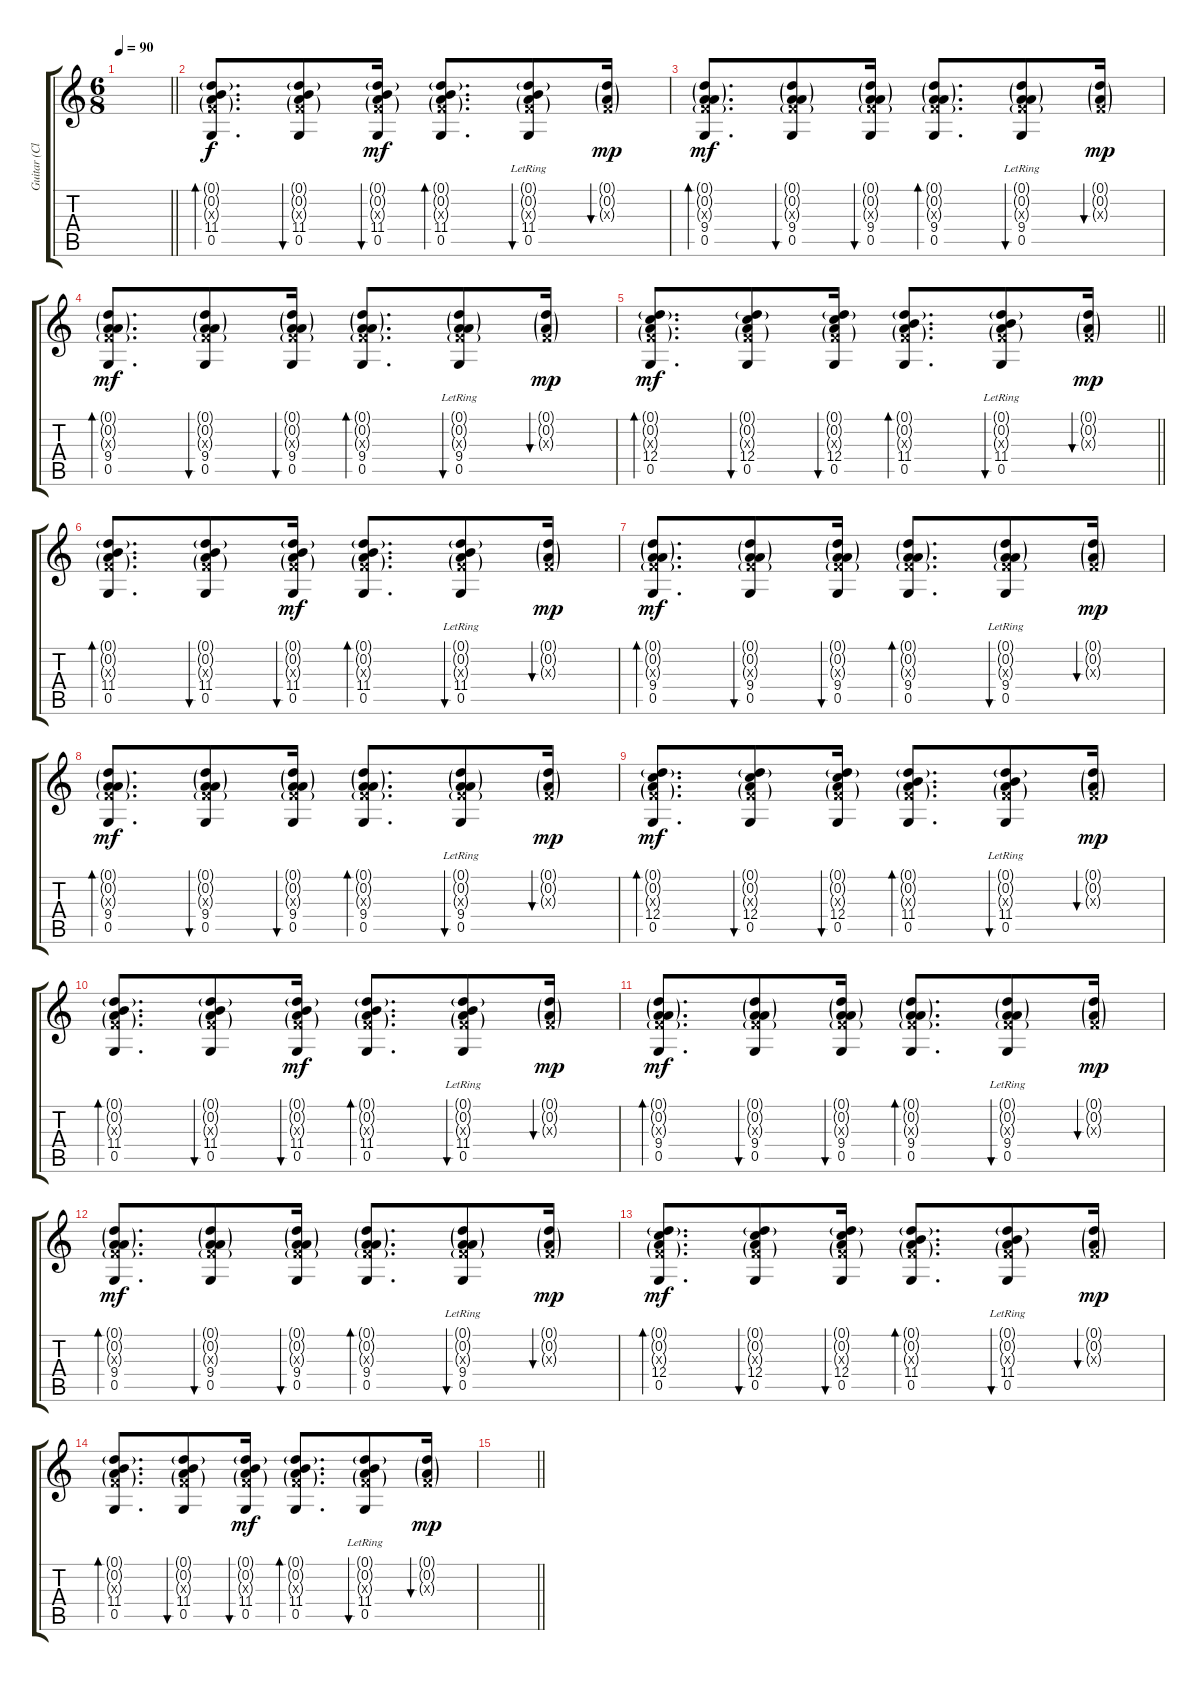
\track ("Guitar (Clean)" "Guitar (Cl") {instrument electricguitarclean}
\staff {score tabs}
\tuning (D4 A3 F3 C3 G2 D2) {hide}
\ts (6 8)
\tempo 90
\clef g2
\barLineRight lightlight
\ks c
|
(0.1{g} 0.2{g} 0.3{g x} 11.4 0.5).8{d bd 120} (0.1{g} 0.2{g} 0.3{g x} 11.4 0.5).8{bu 60} (0.1{g} 0.2{g} 0.3{g x} 11.4 0.5).16{bu 60 dy mf} (0.1{g} 0.2{g} 0.3{g x} 11.4 0.5).8{d bd 60} (0.1{g} 0.2{g} 0.3{g x} 11.4{lr} 0.5{lr}).8{bu 60} (0.1{g} 0.2{g} 0.3{g x}).16{bu 60 dy mp} |
(0.1{g} 0.2{g} 0.3{g x} 9.4 0.5).8{d bd 60 dy mf} (0.1{g} 0.2{g} 0.3{g x} 9.4 0.5).8{bu 60} (0.1{g} 0.2{g} 0.3{g x} 9.4 0.5).16{bu 60} (0.1{g} 0.2{g} 0.3{g x} 9.4 0.5).8{d bd 60} (0.1{g} 0.2{g} 0.3{g x} 9.4{lr} 0.5{lr}).8{bu 60} (0.1{g} 0.2{g} 0.3{g x}).16{bu 60 dy mp} |
(0.1{g} 0.2{g} 0.3{g x} 9.4 0.5).8{d bd 60 dy mf} (0.1{g} 0.2{g} 0.3{g x} 9.4 0.5).8{bu 60} (0.1{g} 0.2{g} 0.3{g x} 9.4 0.5).16{bu 60} (0.1{g} 0.2{g} 0.3{g x} 9.4 0.5).8{d bd 60} (0.1{g} 0.2{g} 0.3{g x} 9.4{lr} 0.5{lr}).8{bu 60} (0.1{g} 0.2{g} 0.3{g x}).16{bu 60 dy mp} |
\barLineRight lightlight
(0.1{g} 0.2{g} 0.3{g x} 12.4 0.5).8{d bd 60 dy mf} (0.1{g} 0.2{g} 0.3{g x} 12.4 0.5).8{bu 60} (0.1{g} 0.2{g} 0.3{g x} 12.4 0.5).16{bu 60} (0.1{g} 0.2{g} 0.3{g x} 11.4 0.5).8{d bd 60} (0.1{g} 0.2{g} 0.3{g x} 11.4{lr} 0.5{lr}).8{bu 60} (0.1{g} 0.2{g} 0.3{g x}).16{bu 60 dy mp} |
(0.1{g} 0.2{g} 0.3{g x} 11.4 0.5).8{d bd 120} (0.1{g} 0.2{g} 0.3{g x} 11.4 0.5).8{bu 60} (0.1{g} 0.2{g} 0.3{g x} 11.4 0.5).16{bu 60 dy mf} (0.1{g} 0.2{g} 0.3{g x} 11.4 0.5).8{d bd 60} (0.1{g} 0.2{g} 0.3{g x} 11.4{lr} 0.5{lr}).8{bu 60} (0.1{g} 0.2{g} 0.3{g x}).16{bu 60 dy mp} |
(0.1{g} 0.2{g} 0.3{g x} 9.4 0.5).8{d bd 60 dy mf} (0.1{g} 0.2{g} 0.3{g x} 9.4 0.5).8{bu 60} (0.1{g} 0.2{g} 0.3{g x} 9.4 0.5).16{bu 60} (0.1{g} 0.2{g} 0.3{g x} 9.4 0.5).8{d bd 60} (0.1{g} 0.2{g} 0.3{g x} 9.4{lr} 0.5{lr}).8{bu 60} (0.1{g} 0.2{g} 0.3{g x}).16{bu 60 dy mp} |
(0.1{g} 0.2{g} 0.3{g x} 9.4 0.5).8{d bd 60 dy mf} (0.1{g} 0.2{g} 0.3{g x} 9.4 0.5).8{bu 60} (0.1{g} 0.2{g} 0.3{g x} 9.4 0.5).16{bu 60} (0.1{g} 0.2{g} 0.3{g x} 9.4 0.5).8{d bd 60} (0.1{g} 0.2{g} 0.3{g x} 9.4{lr} 0.5{lr}).8{bu 60} (0.1{g} 0.2{g} 0.3{g x}).16{bu 60 dy mp} |
(0.1{g} 0.2{g} 0.3{g x} 12.4 0.5).8{d bd 60 dy mf} (0.1{g} 0.2{g} 0.3{g x} 12.4 0.5).8{bu 60} (0.1{g} 0.2{g} 0.3{g x} 12.4 0.5).16{bu 60} (0.1{g} 0.2{g} 0.3{g x} 11.4 0.5).8{d bd 60} (0.1{g} 0.2{g} 0.3{g x} 11.4{lr} 0.5{lr}).8{bu 60} (0.1{g} 0.2{g} 0.3{g x}).16{bu 60 dy mp} |
(0.1{g} 0.2{g} 0.3{g x} 11.4 0.5).8{d bd 120} (0.1{g} 0.2{g} 0.3{g x} 11.4 0.5).8{bu 60} (0.1{g} 0.2{g} 0.3{g x} 11.4 0.5).16{bu 60 dy mf} (0.1{g} 0.2{g} 0.3{g x} 11.4 0.5).8{d bd 60} (0.1{g} 0.2{g} 0.3{g x} 11.4{lr} 0.5{lr}).8{bu 60} (0.1{g} 0.2{g} 0.3{g x}).16{bu 60 dy mp} |
(0.1{g} 0.2{g} 0.3{g x} 9.4 0.5).8{d bd 60 dy mf} (0.1{g} 0.2{g} 0.3{g x} 9.4 0.5).8{bu 60} (0.1{g} 0.2{g} 0.3{g x} 9.4 0.5).16{bu 60} (0.1{g} 0.2{g} 0.3{g x} 9.4 0.5).8{d bd 60} (0.1{g} 0.2{g} 0.3{g x} 9.4{lr} 0.5{lr}).8{bu 60} (0.1{g} 0.2{g} 0.3{g x}).16{bu 60 dy mp} |
(0.1{g} 0.2{g} 0.3{g x} 9.4 0.5).8{d bd 60 dy mf} (0.1{g} 0.2{g} 0.3{g x} 9.4 0.5).8{bu 60} (0.1{g} 0.2{g} 0.3{g x} 9.4 0.5).16{bu 60} (0.1{g} 0.2{g} 0.3{g x} 9.4 0.5).8{d bd 60} (0.1{g} 0.2{g} 0.3{g x} 9.4{lr} 0.5{lr}).8{bu 60} (0.1{g} 0.2{g} 0.3{g x}).16{bu 60 dy mp} |
(0.1{g} 0.2{g} 0.3{g x} 12.4 0.5).8{d bd 60 dy mf} (0.1{g} 0.2{g} 0.3{g x} 12.4 0.5).8{bu 60} (0.1{g} 0.2{g} 0.3{g x} 12.4 0.5).16{bu 60} (0.1{g} 0.2{g} 0.3{g x} 11.4 0.5).8{d bd 60} (0.1{g} 0.2{g} 0.3{g x} 11.4{lr} 0.5{lr}).8{bu 60} (0.1{g} 0.2{g} 0.3{g x}).16{bu 60 dy mp} |
(0.1{g} 0.2{g} 0.3{g x} 11.4 0.5).8{d bd 120} (0.1{g} 0.2{g} 0.3{g x} 11.4 0.5).8{bu 60} (0.1{g} 0.2{g} 0.3{g x} 11.4 0.5).16{bu 60 dy mf} (0.1{g} 0.2{g} 0.3{g x} 11.4 0.5).8{d bd 60} (0.1{g} 0.2{g} 0.3{g x} 11.4{lr} 0.5{lr}).8{bu 60} (0.1{g} 0.2{g} 0.3{g x}).16{bu 60 dy mp} |
\barLineRight lightlight
